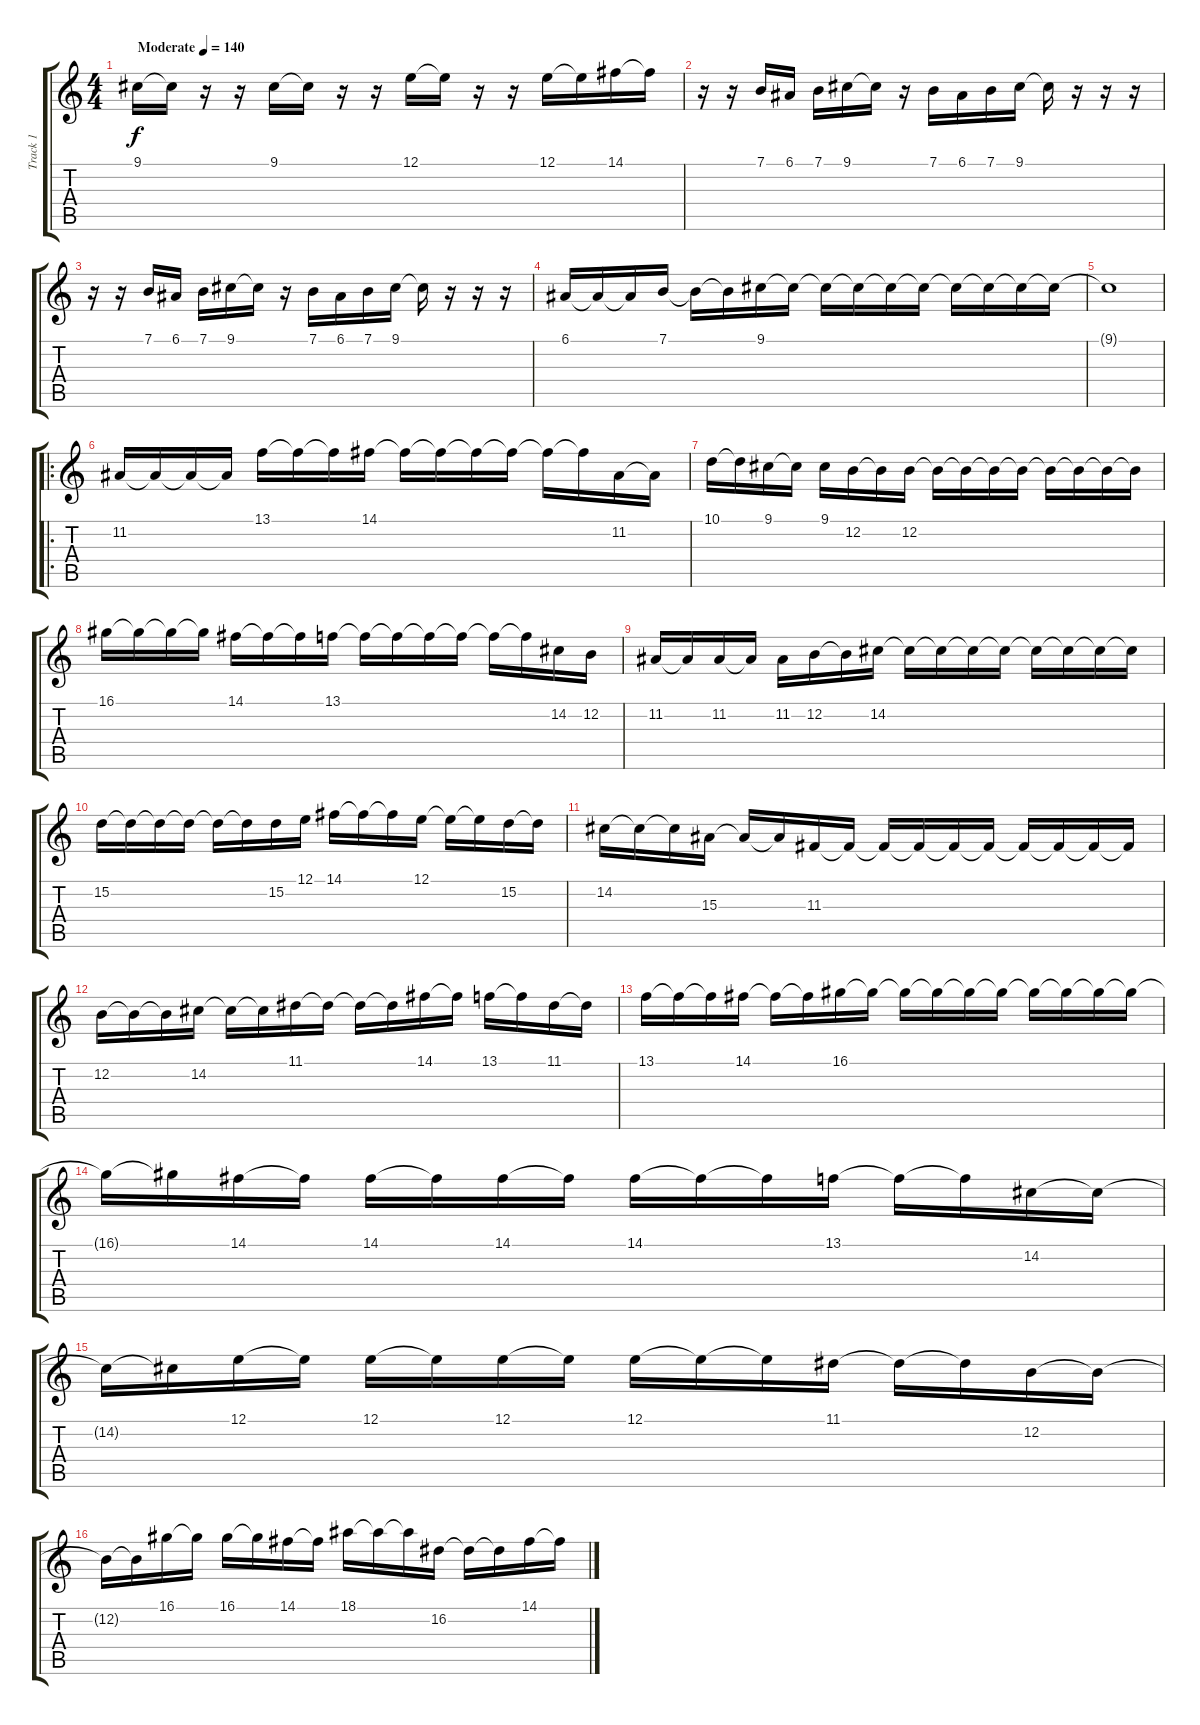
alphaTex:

\track ("Track 1" "Track 1") {instrument lead5charang}
\staff {score tabs}
\tuning (E4 B3 G3 D3 A2 E2) {hide}
\ts (4 4)
\tempo (140 "Moderate")
\clef g2
\ks c
9.1.16{dy f instrument lead5charang} 9.1{t}.16 r.16 r.16 9.1.16 9.1{t}.16 r.16 r.16 12.1.16 12.1{t}.16 r.16 r.16 12.1.16 12.1{t}.16 14.1.16 14.1{t}.16 |
r.16 r.16 7.1.16 6.1.16 7.1.16 9.1.16 9.1{t}.16 r.16 7.1.16 6.1.16 7.1.16 9.1.16 9.1{t}.16 r.16 r.16 r.16 |
r.16 r.16 7.1.16 6.1.16 7.1.16 9.1.16 9.1{t}.16 r.16 7.1.16 6.1.16 7.1.16 9.1.16 9.1{t}.16 r.16 r.16 r.16 |
6.1.16 6.1{t}.16 6.1{t}.16 7.1.16 7.1{t}.16 7.1{t}.16 9.1.16 9.1{t}.16 9.1{t}.16 9.1{t}.16 9.1{t}.16 9.1{t}.16 9.1{t}.16 9.1{t}.16 9.1{t}.16 9.1{t}.16 |
9.1{t}.1 |
\ro
11.2.16 11.2{t}.16 11.2{t}.16 11.2{t}.16 13.1.16 13.1{t}.16 13.1{t}.16 14.1.16 14.1{t}.16 14.1{t}.16 14.1{t}.16 14.1{t}.16 14.1{t}.16 14.1{t}.16 11.2.16 11.2{t}.16 |
10.1.16 10.1{t}.16 9.1.16 9.1{t}.16 9.1.16 12.2.16 12.2{t}.16 12.2.16 12.2{t}.16 12.2{t}.16 12.2{t}.16 12.2{t}.16 12.2{t}.16 12.2{t}.16 12.2{t}.16 12.2{t}.16 |
16.1.16 16.1{t}.16 16.1{t}.16 16.1{t}.16 14.1.16 14.1{t}.16 14.1{t}.16 13.1.16 13.1{t}.16 13.1{t}.16 13.1{t}.16 13.1{t}.16 13.1{t}.16 13.1{t}.16 14.2.16 12.2.16 |
11.2.16 11.2{t}.16 11.2.16 11.2{t}.16 11.2.16 12.2.16 12.2{t}.16 14.2.16 14.2{t}.16 14.2{t}.16 14.2{t}.16 14.2{t}.16 14.2{t}.16 14.2{t}.16 14.2{t}.16 14.2{t}.16 |
15.2.16 15.2{t}.16 15.2{t}.16 15.2{t}.16 15.2{t}.16 15.2{t}.16 15.2.16 12.1.16 14.1.16 14.1{t}.16 14.1{t}.16 12.1.16 12.1{t}.16 12.1{t}.16 15.2.16 15.2{t}.16 |
14.2.16 14.2{t}.16 14.2{t}.16 15.3.16 15.3{t}.16 15.3{t}.16 11.3.16 11.3{t}.16 11.3{t}.16 11.3{t}.16 11.3{t}.16 11.3{t}.16 11.3{t}.16 11.3{t}.16 11.3{t}.16 11.3{t}.16 |
12.2.16 12.2{t}.16 12.2{t}.16 14.2.16 14.2{t}.16 14.2{t}.16 11.1.16 11.1{t}.16 11.1{t}.16 11.1{t}.16 14.1.16 14.1{t}.16 13.1.16 13.1{t}.16 11.1.16 11.1{t}.16 |
13.1.16 13.1{t}.16 13.1{t}.16 14.1.16 14.1{t}.16 14.1{t}.16 16.1.16 16.1{t}.16 16.1{t}.16 16.1{t}.16 16.1{t}.16 16.1{t}.16 16.1{t}.16 16.1{t}.16 16.1{t}.16 16.1{t}.16 |
16.1{t}.16 16.1{t}.16 14.1.16 14.1{t}.16 14.1.16 14.1{t}.16 14.1.16 14.1{t}.16 14.1.16 14.1{t}.16 14.1{t}.16 13.1.16 13.1{t}.16 13.1{t}.16 14.2.16 14.2{t}.16 |
14.2{t}.16 14.2{t}.16 12.1.16 12.1{t}.16 12.1.16 12.1{t}.16 12.1.16 12.1{t}.16 12.1.16 12.1{t}.16 12.1{t}.16 11.1.16 11.1{t}.16 11.1{t}.16 12.2.16 12.2{t}.16 |
12.2{t}.16 12.2{t}.16 16.1.16 16.1{t}.16 16.1.16 16.1{t}.16 14.1.16 14.1{t}.16 18.1.16 18.1{t}.16 18.1{t}.16 16.2.16 16.2{t}.16 16.2{t}.16 14.1.16 14.1{t}.16
